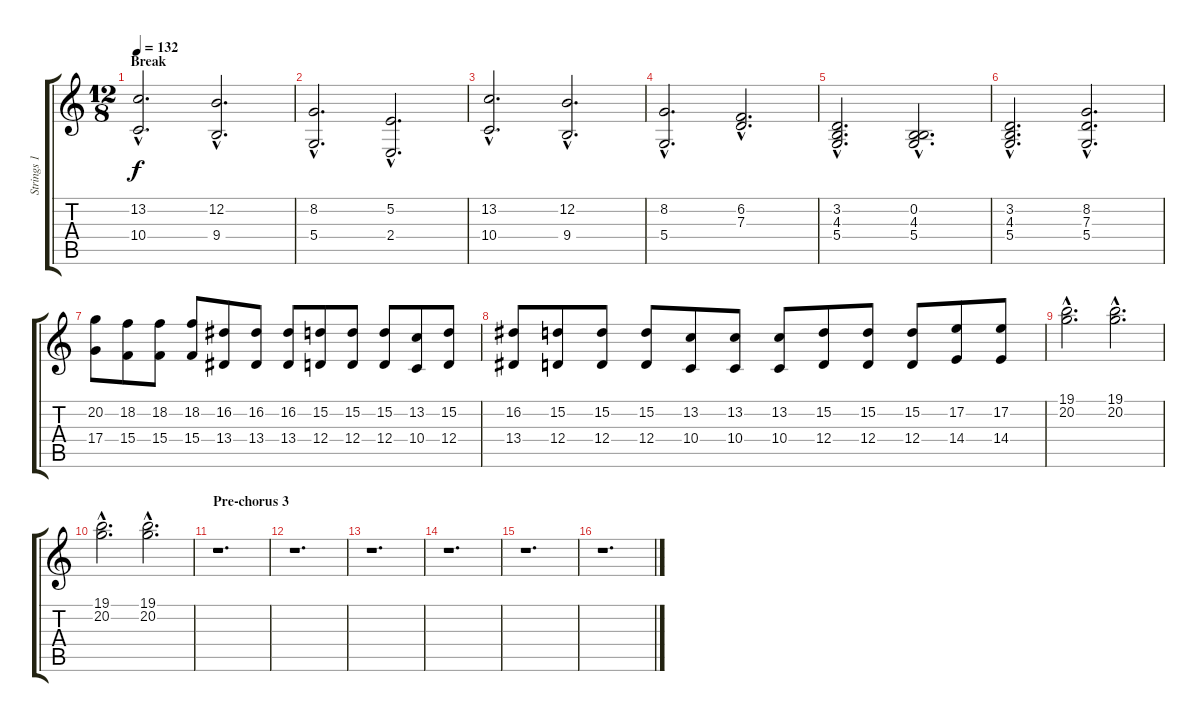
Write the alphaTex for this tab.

\track ("Strings 1" "Strings 1") {instrument stringensemble1}
\staff {score tabs}
\tuning (E4 B3 G3 D3 A2 E2) {hide}
\ts (12 8)
\section ("" "Break")
\tempo 132
\clef g2
\ks c
(13.2{hac} 10.4{hac}).2{d dy f} (12.2{hac} 9.4{hac}).2{d} |
(8.2{hac} 5.4{hac}).2{d} (5.2{hac} 2.4{hac}).2{d} |
(13.2{hac} 10.4{hac}).2{d} (12.2{hac} 9.4{hac}).2{d} |
(8.2{hac} 5.4{hac}).2{d} (6.2{hac} 7.3{hac}).2{d} |
(3.2{hac} 4.3{hac} 5.4{hac}).2{d} (0.2{hac} 4.3{hac} 5.4{hac}).2{d} |
(3.2{hac} 4.3{hac} 5.4{hac}).2{d} (8.2{hac} 7.3{hac} 5.4{hac}).2{d} |
(20.2 17.4).8 (18.2 15.4).8 (18.2 15.4).8 (18.2 15.4).8 (16.2 13.4).8 (16.2 13.4).8 (16.2 13.4).8 (15.2 12.4).8 (15.2 12.4).8 (15.2 12.4).8 (13.2 10.4).8 (15.2 12.4).8 |
(16.2 13.4).8 (15.2 12.4).8 (15.2 12.4).8 (15.2 12.4).8 (13.2 10.4).8 (13.2 10.4).8 (13.2 10.4).8 (15.2 12.4).8 (15.2 12.4).8 (15.2 12.4).8 (17.2 14.4).8 (17.2 14.4).8 |
(19.1{hac} 20.2{hac}).2{d} (19.1{hac} 20.2{hac}).2{d} |
(19.1{hac} 20.2{hac}).2{d} (19.1{hac} 20.2{hac}).2{d} |
\section ("" "Pre-chorus 3")
r.1{d} |
r.1{d} |
r.1{d} |
r.1{d} |
r.1{d} |
r.1{d}
